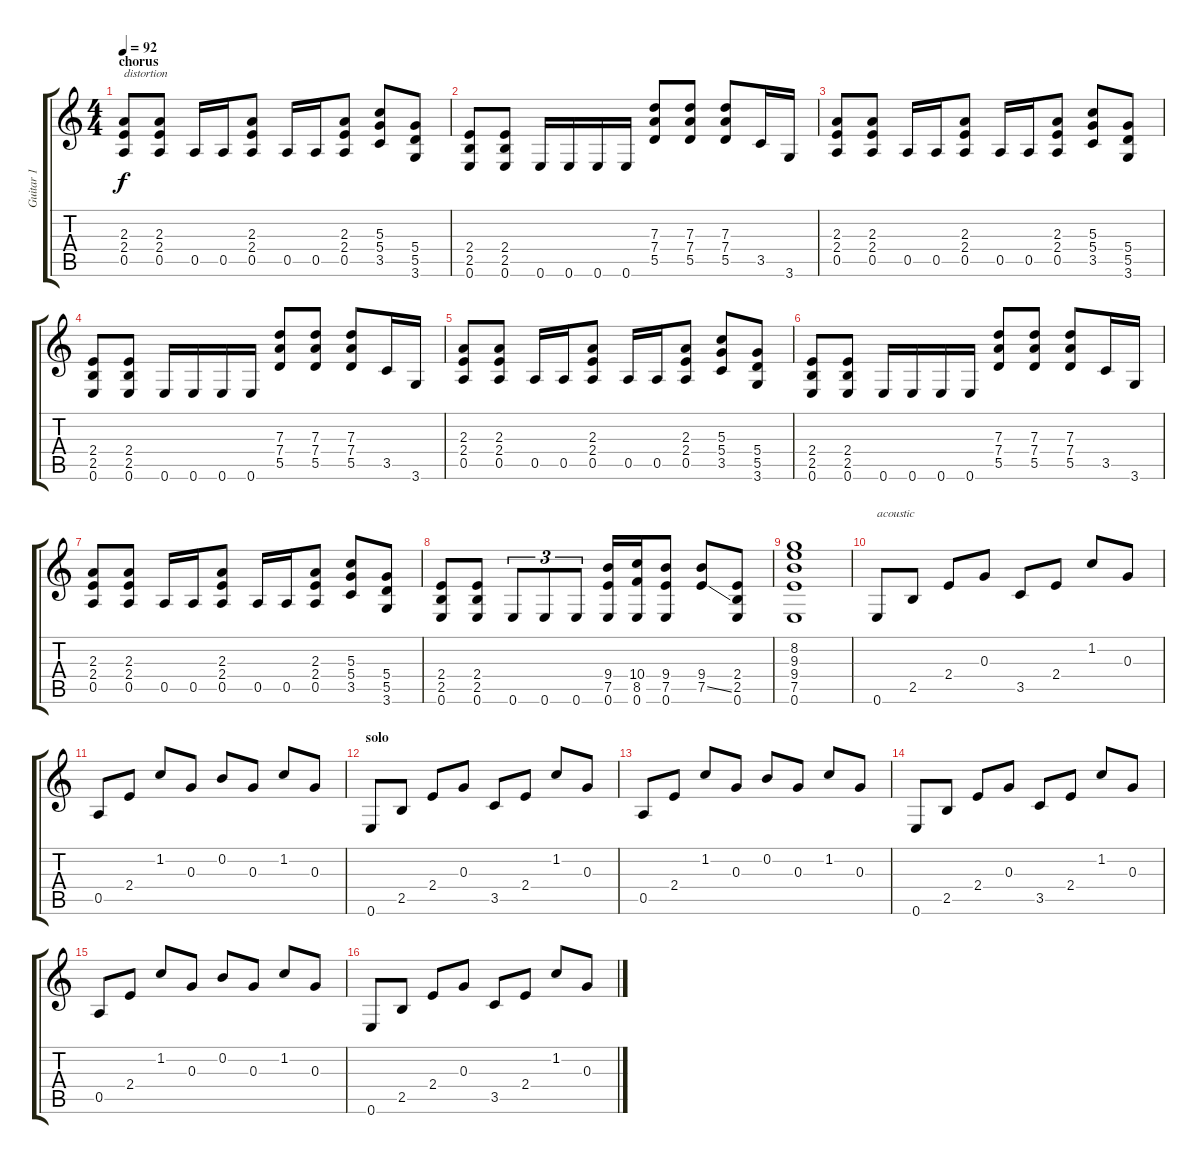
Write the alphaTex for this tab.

\track ("Guitar 1" "Guitar 1") {instrument acousticguitarsteel}
\staff {score tabs}
\tuning (E4 B3 G3 D3 A2 E2) {hide}
\ts (4 4)
\section ("" "chorus")
\tempo 92
\clef g2
\ks c
(2.3 2.4 0.5).8{txt "distortion" dy f instrument distortionguitar} (2.3 2.4 0.5).8 0.5.16 0.5.16 (2.3 2.4 0.5).8 0.5.16 0.5.16 (2.3 2.4 0.5).8 (5.3 5.4 3.5).8 (5.4 5.5 3.6).8 |
(2.4 2.5 0.6).8 (2.4 2.5 0.6).8 0.6.16 0.6.16 0.6.16 0.6.16 (7.3 7.4 5.5).8 (7.3 7.4 5.5).8 (7.3 7.4 5.5).8 3.5.16 3.6.16 |
(2.3 2.4 0.5).8 (2.3 2.4 0.5).8 0.5.16 0.5.16 (2.3 2.4 0.5).8 0.5.16 0.5.16 (2.3 2.4 0.5).8 (5.3 5.4 3.5).8 (5.4 5.5 3.6).8 |
(2.4 2.5 0.6).8 (2.4 2.5 0.6).8 0.6.16 0.6.16 0.6.16 0.6.16 (7.3 7.4 5.5).8 (7.3 7.4 5.5).8 (7.3 7.4 5.5).8 3.5.16 3.6.16 |
(2.3 2.4 0.5).8 (2.3 2.4 0.5).8 0.5.16 0.5.16 (2.3 2.4 0.5).8 0.5.16 0.5.16 (2.3 2.4 0.5).8 (5.3 5.4 3.5).8 (5.4 5.5 3.6).8 |
(2.4 2.5 0.6).8 (2.4 2.5 0.6).8 0.6.16 0.6.16 0.6.16 0.6.16 (7.3 7.4 5.5).8 (7.3 7.4 5.5).8 (7.3 7.4 5.5).8 3.5.16 3.6.16 |
(2.3 2.4 0.5).8 (2.3 2.4 0.5).8 0.5.16 0.5.16 (2.3 2.4 0.5).8 0.5.16 0.5.16 (2.3 2.4 0.5).8 (5.3 5.4 3.5).8 (5.4 5.5 3.6).8 |
(2.4 2.5 0.6).8 (2.4 2.5 0.6).8 0.6.8{tu (3 2)} 0.6.8{tu (3 2)} 0.6.8{tu (3 2)} (9.4 7.5 0.6).16 (10.4 8.5 0.6).16 (9.4 7.5 0.6).8 (9.4 7.5{ss}).8 (2.4 2.5 0.6).8 |
(8.2 9.3 9.4 7.5 0.6).1 |
0.6.8{txt "acoustic" instrument acousticguitarsteel} 2.5.8 2.4.8 0.3.8 3.5.8 2.4.8 1.2.8 0.3.8 |
0.5.8 2.4.8 1.2.8 0.3.8 0.2.8 0.3.8 1.2.8 0.3.8 |
\section ("" "solo")
0.6.8 2.5.8 2.4.8 0.3.8 3.5.8 2.4.8 1.2.8 0.3.8 |
0.5.8 2.4.8 1.2.8 0.3.8 0.2.8 0.3.8 1.2.8 0.3.8 |
0.6.8 2.5.8 2.4.8 0.3.8 3.5.8 2.4.8 1.2.8 0.3.8 |
0.5.8 2.4.8 1.2.8 0.3.8 0.2.8 0.3.8 1.2.8 0.3.8 |
0.6.8 2.5.8 2.4.8 0.3.8 3.5.8 2.4.8 1.2.8 0.3.8
